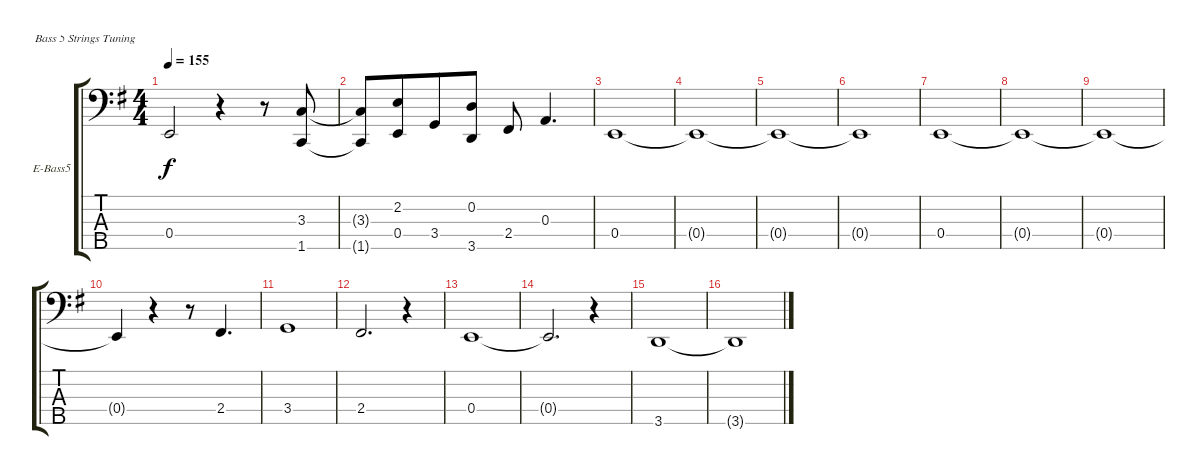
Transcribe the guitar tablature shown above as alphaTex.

\bracketExtendMode groupsimilarinstruments
\firstSystemTrackNameOrientation horizontal
\otherSystemsTrackNameOrientation horizontal
\track ("Bass" "E-Bass5") {instrument electricbassfinger}
\staff {score tabs}
\tuning (G2 D2 A1 E1 B0)
\ts (4 4)
\tempo 155
\clef f4
\ks g
0.4{t}.2{dy f} r.4 r.8 (1.5 3.3).8 |
(1.5{t} 3.3{t}).8 (0.4 2.2).8{beam merge} 3.4.8 (3.5 0.2).8 2.4.8 0.3.4{d} |
0.4.1 |
0.4{t}.1 |
0.4{t}.1 |
0.4{t}.1 |
0.4.1 |
0.4{t}.1 |
0.4{t}.1 |
0.4{t}.4 r.4 r.8 2.4.4{d} |
3.4.1 |
2.4.2{d} r.4 |
0.4.1 |
0.4{t}.2{d} r.4 |
3.5.1 |
3.5{t}.1
